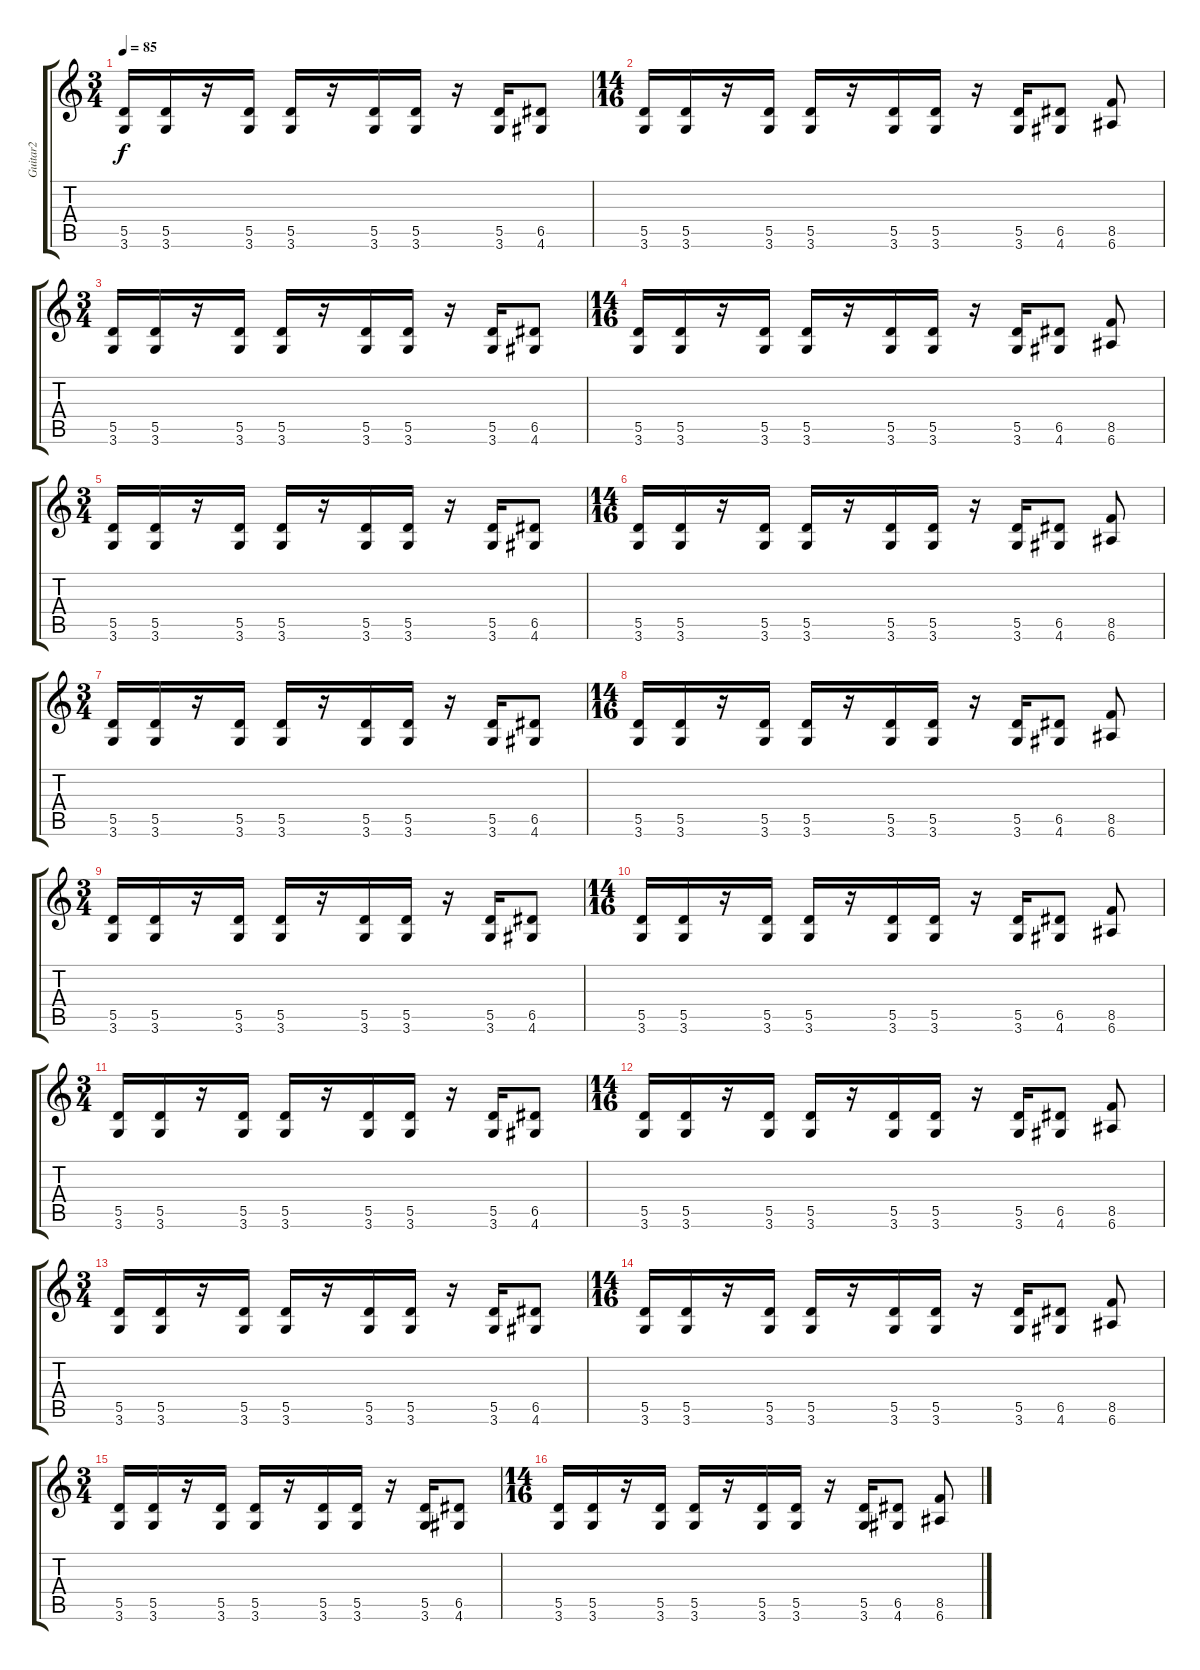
\track ("Guitar2" "Guitar2") {instrument distortionguitar}
\staff {score tabs}
\tuning (E4 B3 G3 D3 A2 E2) {hide}
\ts (3 4)
\tempo 85
\clef g2
\ks c
(5.5 3.6).16{dy f} (5.5 3.6).16 r.16 (5.5 3.6).16 (5.5 3.6).16 r.16 (5.5 3.6).16 (5.5 3.6).16 r.16 (5.5 3.6).16 (6.5 4.6).8 |
\ts (14 16)
(5.5 3.6).16 (5.5 3.6).16 r.16 (5.5 3.6).16 (5.5 3.6).16 r.16 (5.5 3.6).16 (5.5 3.6).16 r.16 (5.5 3.6).16 (6.5 4.6).8 (8.5 6.6).8 |
\ts (3 4)
(5.5 3.6).16 (5.5 3.6).16 r.16 (5.5 3.6).16 (5.5 3.6).16 r.16 (5.5 3.6).16 (5.5 3.6).16 r.16 (5.5 3.6).16 (6.5 4.6).8 |
\ts (14 16)
(5.5 3.6).16 (5.5 3.6).16 r.16 (5.5 3.6).16 (5.5 3.6).16 r.16 (5.5 3.6).16 (5.5 3.6).16 r.16 (5.5 3.6).16 (6.5 4.6).8 (8.5 6.6).8 |
\ts (3 4)
(5.5 3.6).16 (5.5 3.6).16 r.16 (5.5 3.6).16 (5.5 3.6).16 r.16 (5.5 3.6).16 (5.5 3.6).16 r.16 (5.5 3.6).16 (6.5 4.6).8 |
\ts (14 16)
(5.5 3.6).16 (5.5 3.6).16 r.16 (5.5 3.6).16 (5.5 3.6).16 r.16 (5.5 3.6).16 (5.5 3.6).16 r.16 (5.5 3.6).16 (6.5 4.6).8 (8.5 6.6).8 |
\ts (3 4)
(5.5 3.6).16 (5.5 3.6).16 r.16 (5.5 3.6).16 (5.5 3.6).16 r.16 (5.5 3.6).16 (5.5 3.6).16 r.16 (5.5 3.6).16 (6.5 4.6).8 |
\ts (14 16)
(5.5 3.6).16 (5.5 3.6).16 r.16 (5.5 3.6).16 (5.5 3.6).16 r.16 (5.5 3.6).16 (5.5 3.6).16 r.16 (5.5 3.6).16 (6.5 4.6).8 (8.5 6.6).8 |
\ts (3 4)
(5.5 3.6).16 (5.5 3.6).16 r.16 (5.5 3.6).16 (5.5 3.6).16 r.16 (5.5 3.6).16 (5.5 3.6).16 r.16 (5.5 3.6).16 (6.5 4.6).8 |
\ts (14 16)
(5.5 3.6).16 (5.5 3.6).16 r.16 (5.5 3.6).16 (5.5 3.6).16 r.16 (5.5 3.6).16 (5.5 3.6).16 r.16 (5.5 3.6).16 (6.5 4.6).8 (8.5 6.6).8 |
\ts (3 4)
(5.5 3.6).16 (5.5 3.6).16 r.16 (5.5 3.6).16 (5.5 3.6).16 r.16 (5.5 3.6).16 (5.5 3.6).16 r.16 (5.5 3.6).16 (6.5 4.6).8 |
\ts (14 16)
(5.5 3.6).16 (5.5 3.6).16 r.16 (5.5 3.6).16 (5.5 3.6).16 r.16 (5.5 3.6).16 (5.5 3.6).16 r.16 (5.5 3.6).16 (6.5 4.6).8 (8.5 6.6).8 |
\ts (3 4)
(5.5 3.6).16 (5.5 3.6).16 r.16 (5.5 3.6).16 (5.5 3.6).16 r.16 (5.5 3.6).16 (5.5 3.6).16 r.16 (5.5 3.6).16 (6.5 4.6).8 |
\ts (14 16)
(5.5 3.6).16 (5.5 3.6).16 r.16 (5.5 3.6).16 (5.5 3.6).16 r.16 (5.5 3.6).16 (5.5 3.6).16 r.16 (5.5 3.6).16 (6.5 4.6).8 (8.5 6.6).8 |
\ts (3 4)
(5.5 3.6).16 (5.5 3.6).16 r.16 (5.5 3.6).16 (5.5 3.6).16 r.16 (5.5 3.6).16 (5.5 3.6).16 r.16 (5.5 3.6).16 (6.5 4.6).8 |
\ts (14 16)
(5.5 3.6).16 (5.5 3.6).16 r.16 (5.5 3.6).16 (5.5 3.6).16 r.16 (5.5 3.6).16 (5.5 3.6).16 r.16 (5.5 3.6).16 (6.5 4.6).8 (8.5 6.6).8
